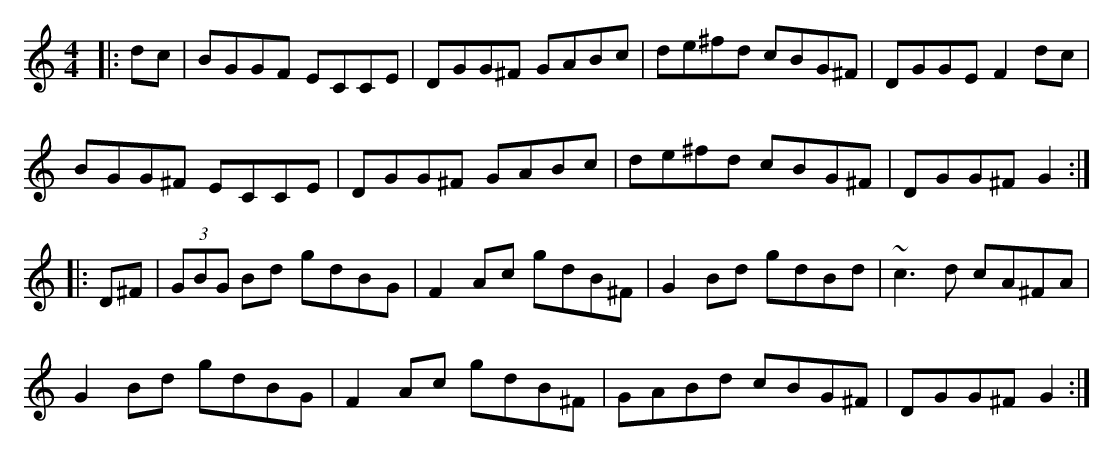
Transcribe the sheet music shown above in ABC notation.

X:1
M:4/4
K:Gmix
|:dc|BGGF ECCE|DGG^F GABc|de^fd cBG^F|DGGE F2dc|
BGG^F ECCE|DGG^F GABc|de^fd cBG^F|DGG^F G2:|
|:D^F|(3GBG Bd gdBG|F2Ac gdB^F|G2Bd gdBd|~c3d cA^FA|
G2Bd gdBG|F2Ac gdB^F|GABd cBG^F|DGG^F G2:|
